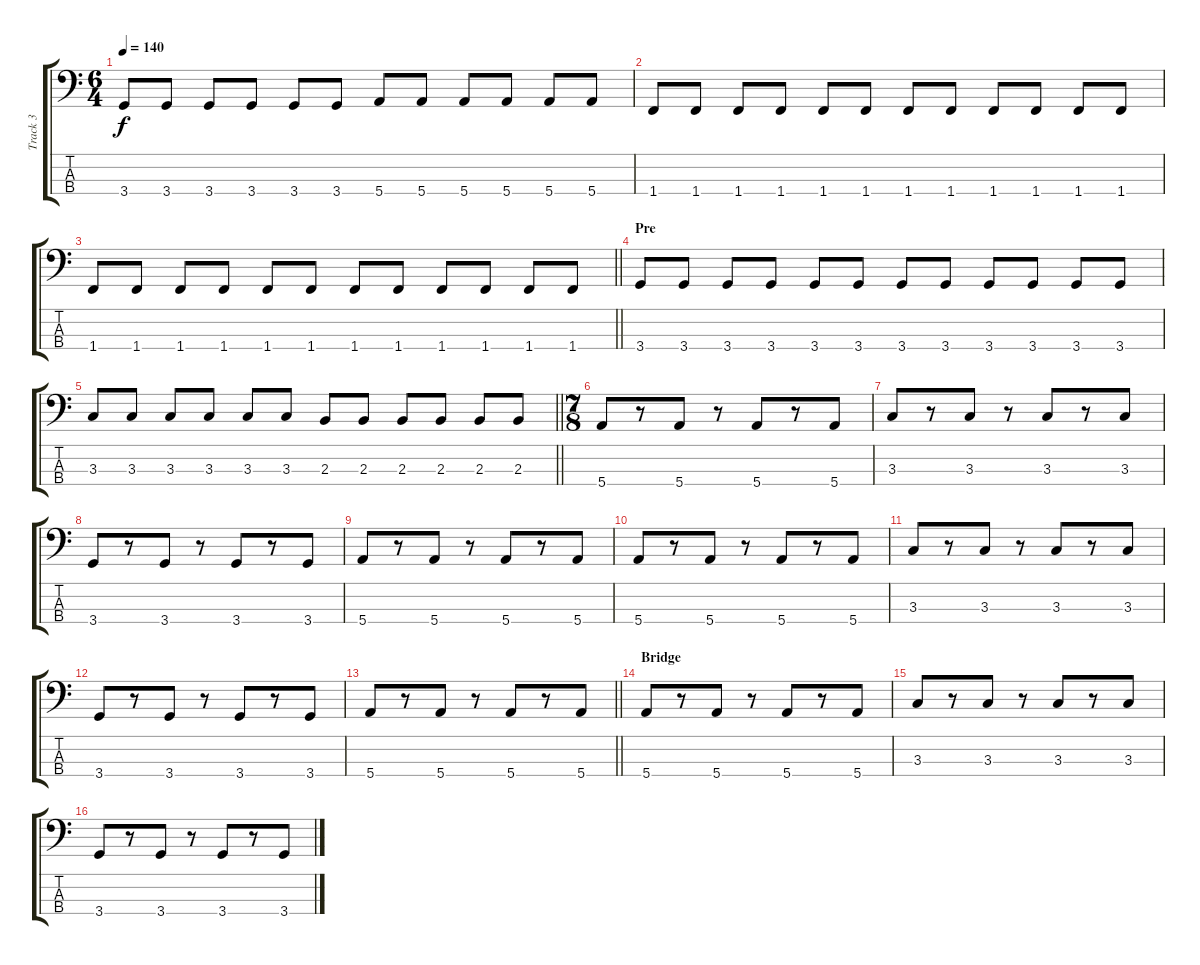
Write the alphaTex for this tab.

\track ("Track 3" "Track 3") {instrument electricbassfinger}
\staff {score tabs}
\tuning (G2 D2 A1 E1) {hide}
\ts (6 4)
\tempo 140
\clef f4
\ks c
3.4.8{dy f} 3.4.8 3.4.8 3.4.8 3.4.8 3.4.8 5.4.8 5.4.8 5.4.8 5.4.8 5.4.8 5.4.8 |
1.4.8 1.4.8 1.4.8 1.4.8 1.4.8 1.4.8 1.4.8 1.4.8 1.4.8 1.4.8 1.4.8 1.4.8 |
\barLineRight lightlight
1.4.8 1.4.8 1.4.8 1.4.8 1.4.8 1.4.8 1.4.8 1.4.8 1.4.8 1.4.8 1.4.8 1.4.8 |
\section ("" "Pre")
3.4.8 3.4.8 3.4.8 3.4.8 3.4.8 3.4.8 3.4.8 3.4.8 3.4.8 3.4.8 3.4.8 3.4.8 |
\barLineRight lightlight
3.3.8 3.3.8 3.3.8 3.3.8 3.3.8 3.3.8 2.3.8 2.3.8 2.3.8 2.3.8 2.3.8 2.3.8 |
\ts (7 8)
\section ("" "")
5.4.8 r.8 5.4.8 r.8 5.4.8 r.8 5.4.8 |
3.3.8 r.8 3.3.8 r.8 3.3.8 r.8 3.3.8 |
3.4.8 r.8 3.4.8 r.8 3.4.8 r.8 3.4.8 |
5.4.8 r.8 5.4.8 r.8 5.4.8 r.8 5.4.8 |
5.4.8 r.8 5.4.8 r.8 5.4.8 r.8 5.4.8 |
3.3.8 r.8 3.3.8 r.8 3.3.8 r.8 3.3.8 |
3.4.8 r.8 3.4.8 r.8 3.4.8 r.8 3.4.8 |
\barLineRight lightlight
5.4.8 r.8 5.4.8 r.8 5.4.8 r.8 5.4.8 |
\section ("" "Bridge")
5.4.8 r.8 5.4.8 r.8 5.4.8 r.8 5.4.8 |
3.3.8 r.8 3.3.8 r.8 3.3.8 r.8 3.3.8 |
3.4.8 r.8 3.4.8 r.8 3.4.8 r.8 3.4.8
